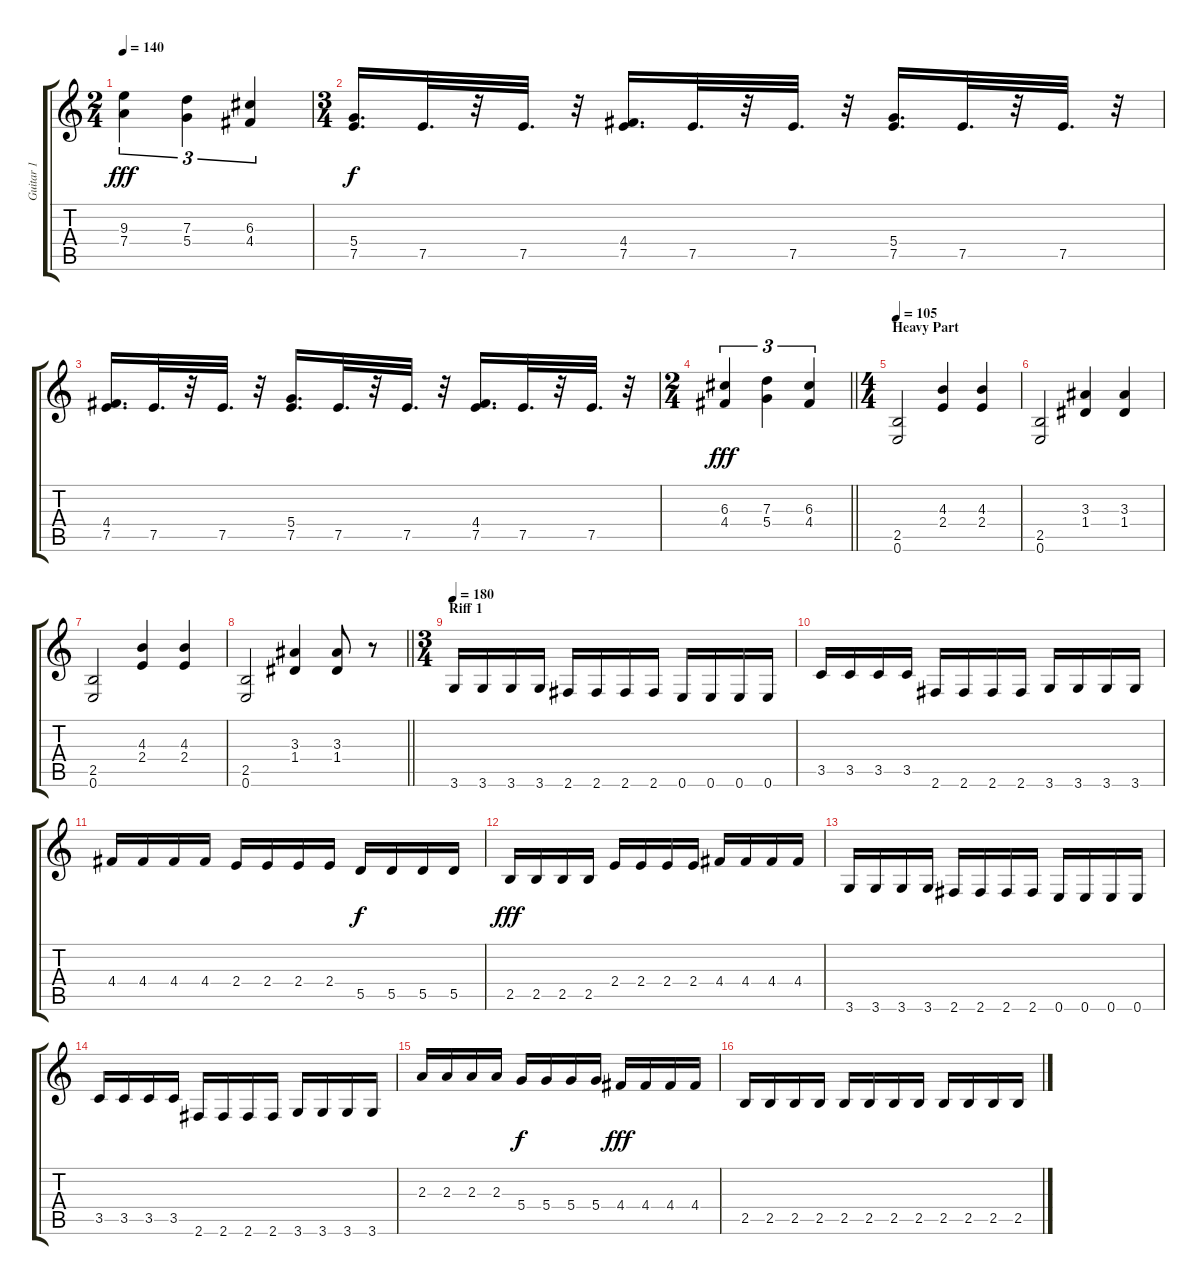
\track ("Guitar 1" "Guitar 1") {instrument distortionguitar}
\staff {score tabs}
\tuning (E4 B3 G3 D3 A2 E2) {hide}
\ts (2 4)
\tempo 140
\clef g2
\ks c
(9.3 7.4).4{tu (3 2) dy fff} (7.3 5.4).4{tu (3 2)} (6.3 4.4).4{tu (3 2)} |
\ts (3 4)
(5.4 7.5).16{d dy f} 7.5.32{d} r.32 7.5.32{d} r.32 (4.4 7.5).16{d} 7.5.32{d} r.32 7.5.32{d} r.32 (5.4 7.5).16{d} 7.5.32{d} r.32 7.5.32{d} r.32 |
(4.4 7.5).16{d} 7.5.32{d} r.32 7.5.32{d} r.32 (5.4 7.5).16{d} 7.5.32{d} r.32 7.5.32{d} r.32 (4.4 7.5).16{d} 7.5.32{d} r.32 7.5.32{d} r.32 |
\ts (2 4)
\barLineRight lightlight
(6.3 4.4).4{tu (3 2) dy fff} (7.3 5.4).4{tu (3 2)} (6.3 4.4).4{tu (3 2)} |
\ts (4 4)
\section ("" "Heavy Part")
\tempo 105
(2.5 0.6).2 (4.3 2.4).4 (4.3 2.4).4 |
(2.5 0.6).2 (3.3 1.4).4 (3.3 1.4).4 |
(2.5 0.6).2 (4.3 2.4).4 (4.3 2.4).4 |
\barLineRight lightlight
(2.5 0.6).2 (3.3 1.4).4 (3.3 1.4).8 r.8 |
\ts (3 4)
\section ("" "Riff 1")
\tempo 180
3.6.16 3.6.16 3.6.16 3.6.16 2.6.16 2.6.16 2.6.16 2.6.16 0.6.16 0.6.16 0.6.16 0.6.16 |
3.5.16 3.5.16 3.5.16 3.5.16 2.6.16 2.6.16 2.6.16 2.6.16 3.6.16 3.6.16 3.6.16 3.6.16 |
4.4.16 4.4.16 4.4.16 4.4.16 2.4.16 2.4.16 2.4.16 2.4.16 5.5.16{dy f} 5.5.16 5.5.16 5.5.16 |
2.5.16{dy fff} 2.5.16 2.5.16 2.5.16 2.4.16 2.4.16 2.4.16 2.4.16 4.4.16 4.4.16 4.4.16 4.4.16 |
3.6.16 3.6.16 3.6.16 3.6.16 2.6.16 2.6.16 2.6.16 2.6.16 0.6.16 0.6.16 0.6.16 0.6.16 |
3.5.16 3.5.16 3.5.16 3.5.16 2.6.16 2.6.16 2.6.16 2.6.16 3.6.16 3.6.16 3.6.16 3.6.16 |
2.3.16 2.3.16 2.3.16 2.3.16 5.4.16{dy f} 5.4.16 5.4.16 5.4.16 4.4.16{dy fff} 4.4.16 4.4.16 4.4.16 |
2.5.16 2.5.16 2.5.16 2.5.16 2.5.16 2.5.16 2.5.16 2.5.16 2.5.16 2.5.16 2.5.16 2.5.16
